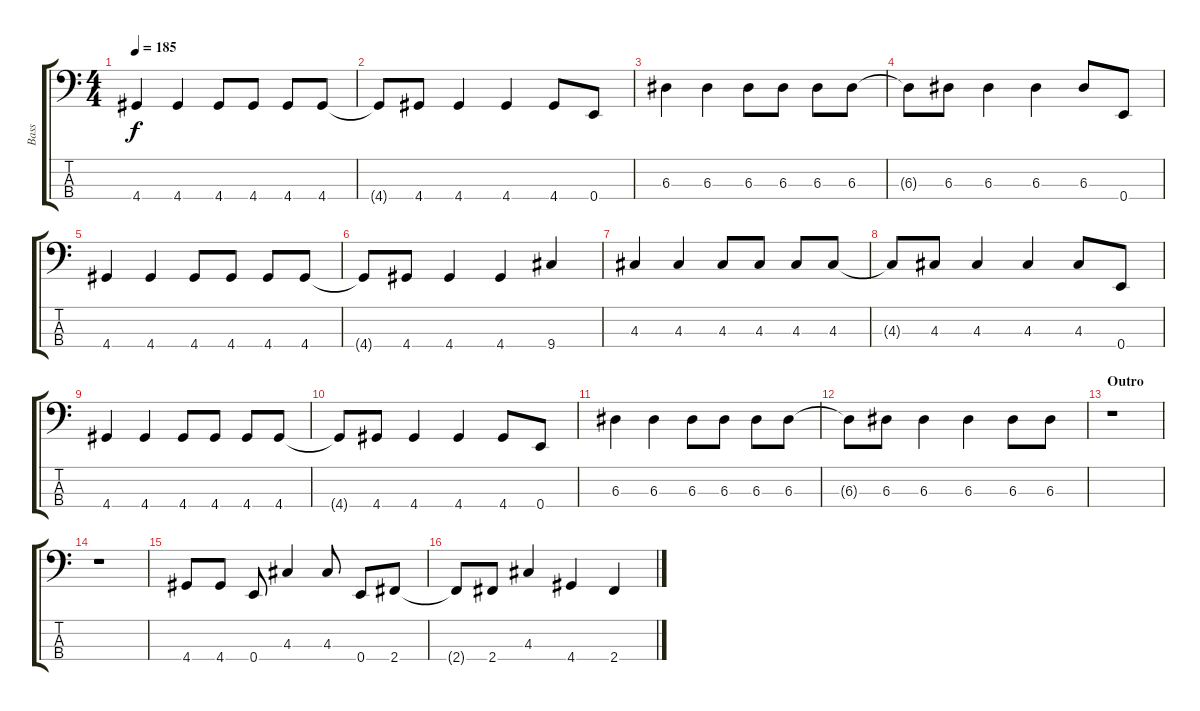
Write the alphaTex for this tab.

\track ("Bass" "Bass") {instrument electricbasspick}
\staff {score tabs}
\tuning (G2 D2 A1 E1) {hide}
\ts (4 4)
\tempo 185
\clef f4
\ks c
4.4.4{dy f} 4.4.4 4.4.8 4.4.8 4.4.8 4.4.8 |
4.4{t}.8 4.4.8 4.4.4 4.4.4 4.4.8 0.4.8 |
6.3.4 6.3.4 6.3.8 6.3.8 6.3.8 6.3.8 |
6.3{t}.8 6.3.8 6.3.4 6.3.4 6.3.8 0.4.8 |
4.4.4 4.4.4 4.4.8 4.4.8 4.4.8 4.4.8 |
4.4{t}.8 4.4.8 4.4.4 4.4.4 9.4.4 |
4.3.4 4.3.4 4.3.8 4.3.8 4.3.8 4.3.8 |
4.3{t}.8 4.3.8 4.3.4 4.3.4 4.3.8 0.4.8 |
4.4.4 4.4.4 4.4.8 4.4.8 4.4.8 4.4.8 |
4.4{t}.8 4.4.8 4.4.4 4.4.4 4.4.8 0.4.8 |
6.3.4 6.3.4 6.3.8 6.3.8 6.3.8 6.3.8 |
6.3{t}.8 6.3.8 6.3.4 6.3.4 6.3.8 6.3.8 |
\section ("" "Outro")
r.1 |
r.1 |
4.4.8 4.4.8 0.4.8 4.3.4 4.3.8 0.4.8 2.4.8 |
2.4{t}.8 2.4.8 4.3.4 4.4.4 2.4.4
